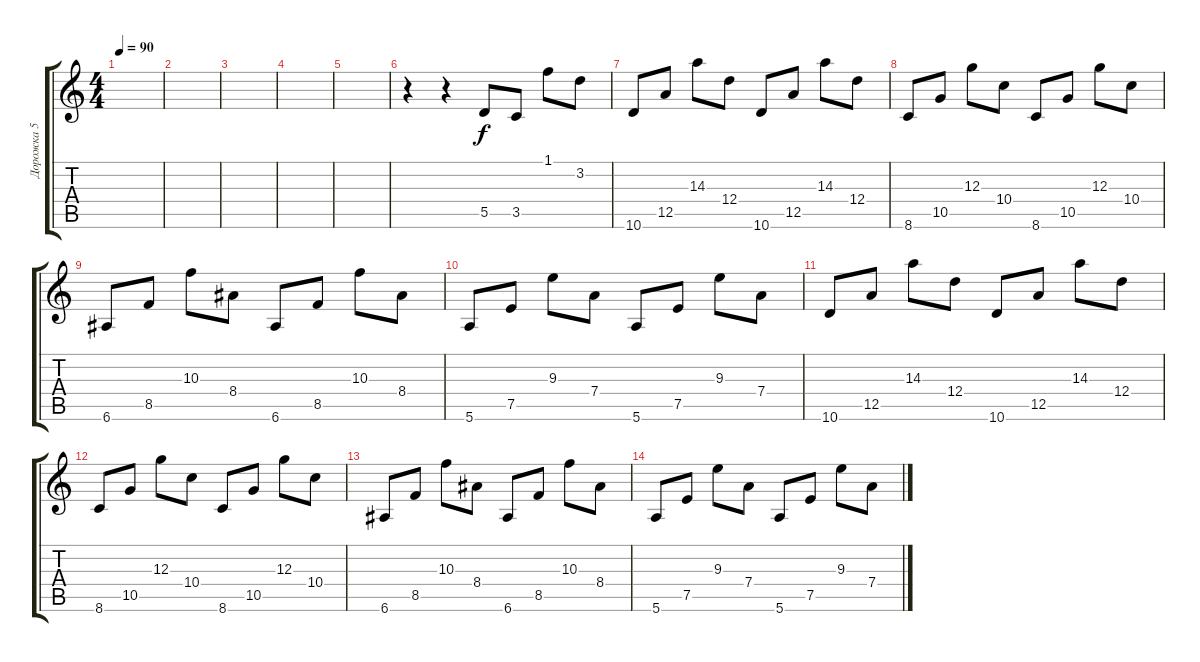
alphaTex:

\track ("Дорожка 5" "Дорожка 5") {instrument distortionguitar}
\staff {score tabs}
\tuning (E4 B3 G3 D3 A2 E2) {hide}
\ts (4 4)
\tempo 90
\clef g2
\ks c
|
|
|
|
|
r.4 r.4 5.5.8 3.5.8 1.1.8 3.2.8 |
10.6.8 12.5.8 14.3.8 12.4.8 10.6.8 12.5.8 14.3.8 12.4.8 |
8.6.8 10.5.8 12.3.8 10.4.8 8.6.8 10.5.8 12.3.8 10.4.8 |
6.6.8 8.5.8 10.3.8 8.4.8 6.6.8 8.5.8 10.3.8 8.4.8 |
5.6.8 7.5.8 9.3.8 7.4.8 5.6.8 7.5.8 9.3.8 7.4.8 |
10.6.8 12.5.8 14.3.8 12.4.8 10.6.8 12.5.8 14.3.8 12.4.8 |
8.6.8 10.5.8 12.3.8 10.4.8 8.6.8 10.5.8 12.3.8 10.4.8 |
6.6.8 8.5.8 10.3.8 8.4.8 6.6.8 8.5.8 10.3.8 8.4.8 |
5.6.8 7.5.8 9.3.8 7.4.8 5.6.8 7.5.8 9.3.8 7.4.8
